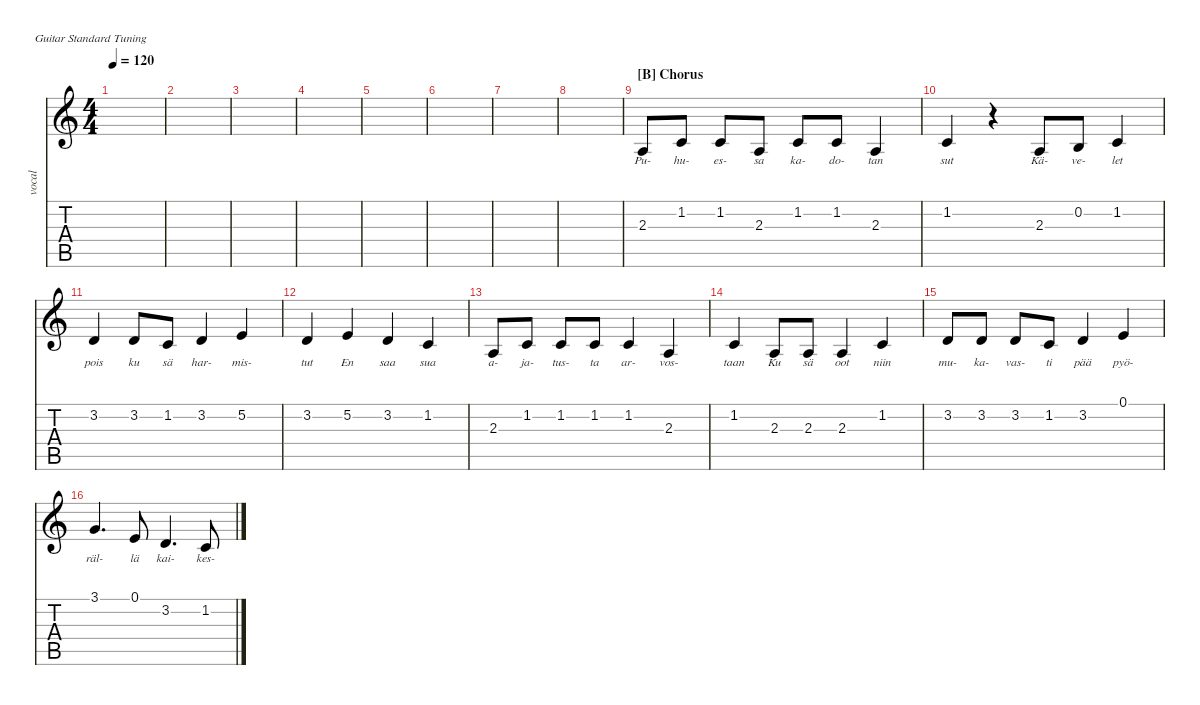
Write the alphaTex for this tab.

\defaultSystemsLayout 4
\hideDynamics
\bracketExtendMode nobrackets
\track ("Vocal" "vocal") {instrument lead6voice}
\staff {score tabs}
\tuning (E4 B3 G3 D3 A2 E2)
\ts (4 4)
\tempo 120
\clef g2
\ks c
|
|
|
|
|
|
|
|
\section ("B" "Chorus")
2.3.8{lyrics (0 "Pu-") lyrics (1 "") lyrics (2 "") lyrics (3 "") lyrics (4 "") beam Up} 1.2.8{lyrics (0 "hu-") lyrics (1 "") lyrics (2 "") lyrics (3 "") lyrics (4 "") beam Up} 1.2.8{lyrics (0 "es-") lyrics (1 "") lyrics (2 "") lyrics (3 "") lyrics (4 "") beam Up} 2.3.8{lyrics (0 "sa") lyrics (1 "") lyrics (2 "") lyrics (3 "") lyrics (4 "") beam Up} 1.2.8{lyrics (0 "ka-") lyrics (1 "") lyrics (2 "") lyrics (3 "") lyrics (4 "") beam Up} 1.2.8{lyrics (0 "do-") lyrics (1 "") lyrics (2 "") lyrics (3 "") lyrics (4 "") beam Up} 2.3.4{lyrics (0 "tan") lyrics (1 "") lyrics (2 "") lyrics (3 "") lyrics (4 "") beam Up} |
1.2.4{lyrics (0 "sut") lyrics (1 "") lyrics (2 "") lyrics (3 "") lyrics (4 "") beam Up} r.4{beam Down} 2.3.8{lyrics (0 "Kä-") lyrics (1 "") lyrics (2 "") lyrics (3 "") lyrics (4 "") beam Up} 0.2.8{lyrics (0 "ve-") lyrics (1 "") lyrics (2 "") lyrics (3 "") lyrics (4 "") beam Up} 1.2.4{lyrics (0 "let") lyrics (1 "") lyrics (2 "") lyrics (3 "") lyrics (4 "") beam Up} |
3.2.4{lyrics (0 "pois") lyrics (1 "") lyrics (2 "") lyrics (3 "") lyrics (4 "") beam Up} 3.2.8{lyrics (0 "ku") lyrics (1 "") lyrics (2 "") lyrics (3 "") lyrics (4 "") beam Up} 1.2.8{lyrics (0 "sä") lyrics (1 "") lyrics (2 "") lyrics (3 "") lyrics (4 "") beam Up} 3.2.4{lyrics (0 "har-") lyrics (1 "") lyrics (2 "") lyrics (3 "") lyrics (4 "") beam Up} 5.2.4{lyrics (0 "mis-") lyrics (1 "") lyrics (2 "") lyrics (3 "") lyrics (4 "") beam Up} |
3.2.4{lyrics (0 "tut") lyrics (1 "") lyrics (2 "") lyrics (3 "") lyrics (4 "") beam Up} 5.2.4{lyrics (0 "En") lyrics (1 "") lyrics (2 "") lyrics (3 "") lyrics (4 "") beam Up} 3.2.4{lyrics (0 "saa") lyrics (1 "") lyrics (2 "") lyrics (3 "") lyrics (4 "") beam Up} 1.2.4{lyrics (0 "sua") lyrics (1 "") lyrics (2 "") lyrics (3 "") lyrics (4 "") beam Up} |
2.3.8{lyrics (0 "a-") lyrics (1 "") lyrics (2 "") lyrics (3 "") lyrics (4 "") beam Up} 1.2.8{lyrics (0 "ja-") lyrics (1 "") lyrics (2 "") lyrics (3 "") lyrics (4 "") beam Up} 1.2.8{lyrics (0 "tus-") lyrics (1 "") lyrics (2 "") lyrics (3 "") lyrics (4 "") beam Up} 1.2.8{lyrics (0 "ta") lyrics (1 "") lyrics (2 "") lyrics (3 "") lyrics (4 "") beam Up} 1.2.4{lyrics (0 "ar-") lyrics (1 "") lyrics (2 "") lyrics (3 "") lyrics (4 "") beam Up} 2.3.4{lyrics (0 "vos-") lyrics (1 "") lyrics (2 "") lyrics (3 "") lyrics (4 "") beam Up} |
1.2.4{lyrics (0 "taan") lyrics (1 "") lyrics (2 "") lyrics (3 "") lyrics (4 "") beam Up} 2.3.8{lyrics (0 "Ku") lyrics (1 "") lyrics (2 "") lyrics (3 "") lyrics (4 "") beam Up} 2.3.8{lyrics (0 "sä") lyrics (1 "") lyrics (2 "") lyrics (3 "") lyrics (4 "") beam Up} 2.3.4{lyrics (0 "oot") lyrics (1 "") lyrics (2 "") lyrics (3 "") lyrics (4 "") beam Up} 1.2.4{lyrics (0 "niin") lyrics (1 "") lyrics (2 "") lyrics (3 "") lyrics (4 "") beam Up} |
3.2.8{lyrics (0 "mu-") lyrics (1 "") lyrics (2 "") lyrics (3 "") lyrics (4 "") beam Up} 3.2.8{lyrics (0 "ka-") lyrics (1 "") lyrics (2 "") lyrics (3 "") lyrics (4 "") beam Up} 3.2.8{lyrics (0 "vas-") lyrics (1 "") lyrics (2 "") lyrics (3 "") lyrics (4 "") beam Up} 1.2.8{lyrics (0 "ti") lyrics (1 "") lyrics (2 "") lyrics (3 "") lyrics (4 "") beam Up} 3.2.4{lyrics (0 "pää") lyrics (1 "") lyrics (2 "") lyrics (3 "") lyrics (4 "") beam Up} 0.1.4{lyrics (0 "pyö-") lyrics (1 "") lyrics (2 "") lyrics (3 "") lyrics (4 "") beam Up} |
3.1.4{d lyrics (0 "räl-") lyrics (1 "") lyrics (2 "") lyrics (3 "") lyrics (4 "") beam Up} 0.1.8{lyrics (0 "lä") lyrics (1 "") lyrics (2 "") lyrics (3 "") lyrics (4 "") beam Up} 3.2.4{d lyrics (0 "kai-") lyrics (1 "") lyrics (2 "") lyrics (3 "") lyrics (4 "") beam Up} 1.2.8{lyrics (0 "kes-") lyrics (1 "") lyrics (2 "") lyrics (3 "") lyrics (4 "") beam Up}
